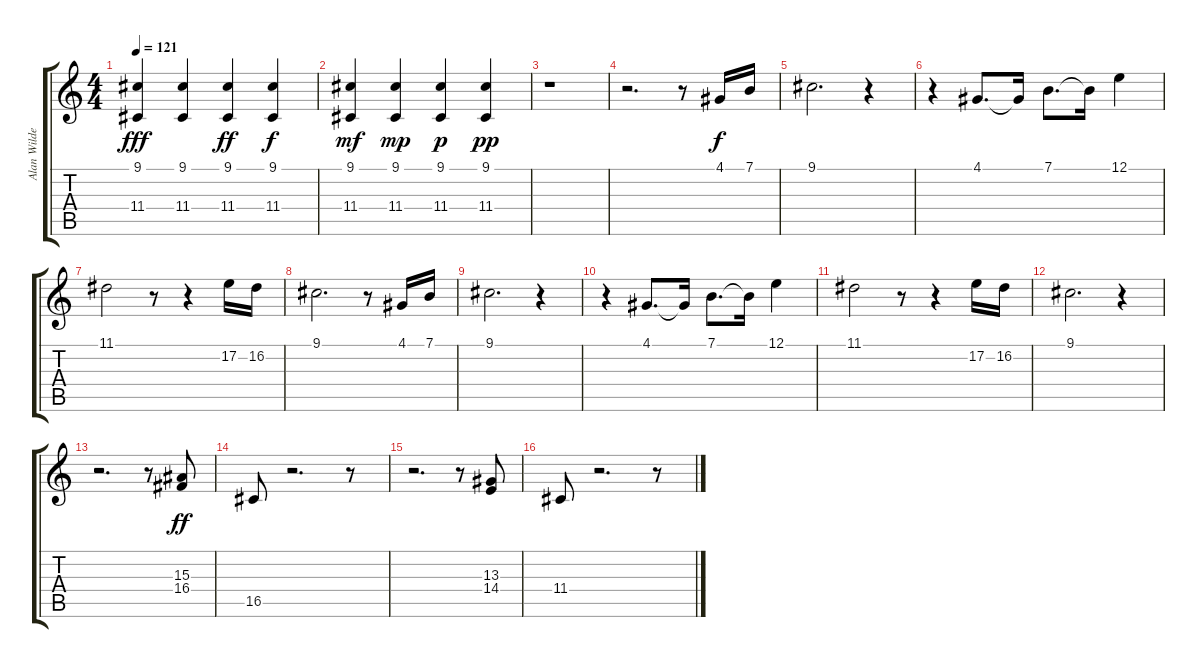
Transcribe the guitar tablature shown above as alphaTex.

\track ("Alan Wilder - Synth I" "Alan Wilde") {instrument fx4atmosphere}
\staff {score tabs}
\tuning (E4 B3 G3 D3 A2 E2) {hide}
\ts (4 4)
\tempo 121
\clef g2
\ks c
(9.1 11.4).4{dy fff} (9.1 11.4).4 (9.1 11.4).4{dy ff} (9.1 11.4).4{dy f} |
(9.1 11.4).4{dy mf} (9.1 11.4).4{dy mp} (9.1 11.4).4{dy p} (9.1 11.4).4{dy pp} |
r.1 |
r.2{d} r.8 4.1.16{dy f} 7.1.16 |
9.1.2{d} r.4 |
r.4 4.1.8{d} 4.1{t}.16 7.1.8{d} 7.1{t}.16 12.1.4 |
11.1.2 r.8 r.4 17.2.16 16.2.16 |
9.1.2{d} r.8 4.1.16 7.1.16 |
9.1.2{d} r.4 |
r.4 4.1.8{d} 4.1{t}.16 7.1.8{d} 7.1{t}.16 12.1.4 |
11.1.2 r.8 r.4 17.2.16 16.2.16 |
9.1.2{d} r.4 |
r.2{d instrument electricpiano2} r.8 (15.3 16.4).8{dy ff} |
16.5.8 r.2{d} r.8 |
r.2{d} r.8 (13.3 14.4).8 |
11.4.8 r.2{d} r.8
